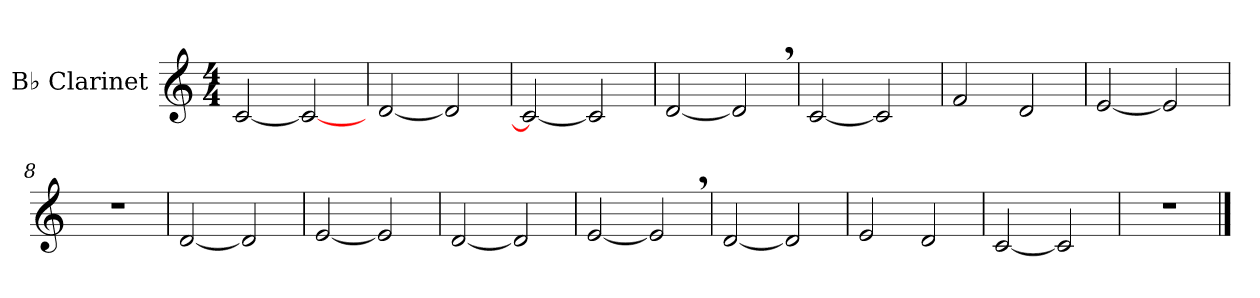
**kern
*part1
*staff1
*I"B♭ Clarinet
*I'B♭ Cl.
*clefG2
*ITrd1c2
*k[b-e-]
*M4/4
*MM132
=1
[2B-/
2B-/_
=2
[2c/
2c/]
=3
2B-/_
2B-/]
=4
[2c/
2c,/]
!!LO:LB:g=z
=5
[2B-/
2B-/]
=6
2e-/
2c/
=7
[2d/
2d/]
=8
1r
!!LO:LB:g=z
=9
[2c/
2c/]
=10
[2d/
2d/]
=11
[2c/
2c/]
=12
[2d/
2d,/]
!!LO:LB:g=z
=13
[2c/
2c/]
=14
2d/
2c/
=15
[2B-/
2B-/]
=16
1r
==
*-
